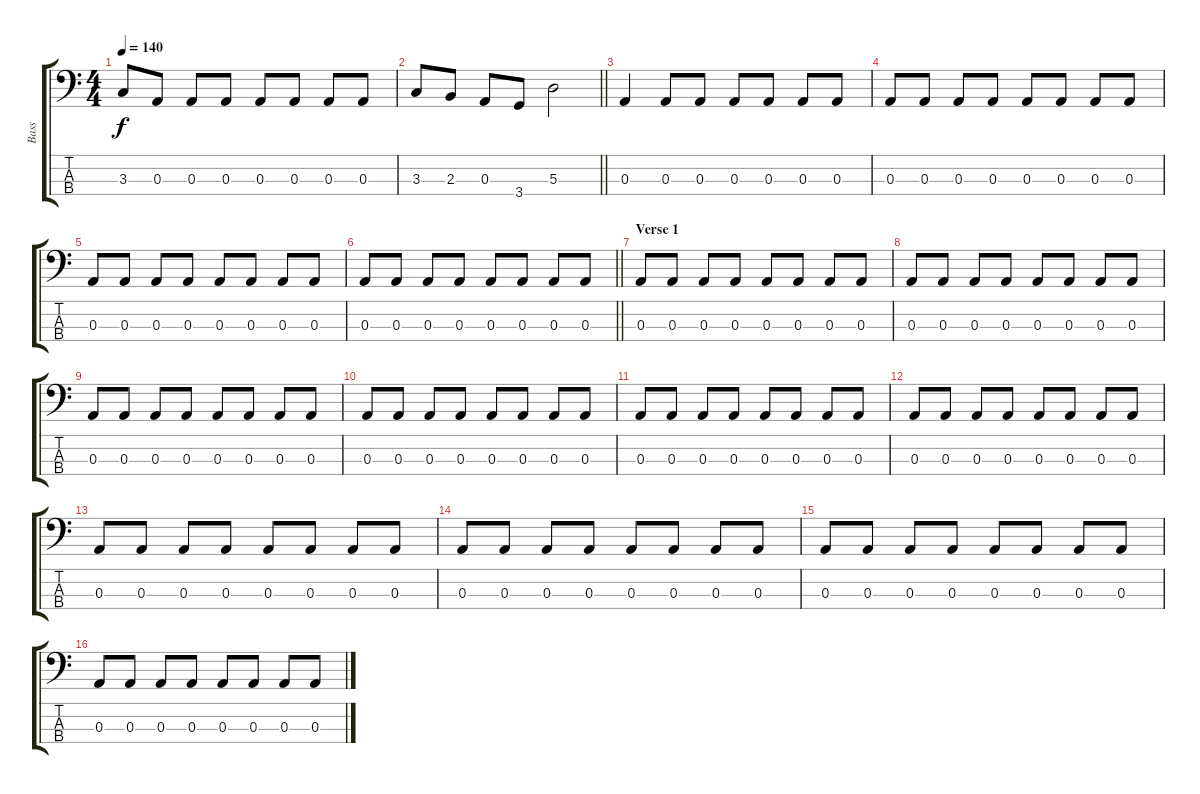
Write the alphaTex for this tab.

\track ("Bass" "Bass") {instrument electricbassfinger}
\staff {score tabs}
\tuning (G2 D2 A1 E1) {hide}
\ts (4 4)
\tempo 140
\clef f4
\ks aminor
3.3.8{dy f} 0.3.8 0.3.8 0.3.8 0.3.8 0.3.8 0.3.8 0.3.8 |
\barLineRight lightlight
3.3.8 2.3.8 0.3.8 3.4.8 5.3.2 |
0.3.4 0.3.8 0.3.8 0.3.8 0.3.8 0.3.8 0.3.8 |
0.3.8 0.3.8 0.3.8 0.3.8 0.3.8 0.3.8 0.3.8 0.3.8 |
0.3.8 0.3.8 0.3.8 0.3.8 0.3.8 0.3.8 0.3.8 0.3.8 |
\barLineRight lightlight
0.3.8 0.3.8 0.3.8 0.3.8 0.3.8 0.3.8 0.3.8 0.3.8 |
\section ("" "Verse 1")
0.3.8 0.3.8 0.3.8 0.3.8 0.3.8 0.3.8 0.3.8 0.3.8 |
0.3.8 0.3.8 0.3.8 0.3.8 0.3.8 0.3.8 0.3.8 0.3.8 |
0.3.8 0.3.8 0.3.8 0.3.8 0.3.8 0.3.8 0.3.8 0.3.8 |
0.3.8 0.3.8 0.3.8 0.3.8 0.3.8 0.3.8 0.3.8 0.3.8 |
0.3.8 0.3.8 0.3.8 0.3.8 0.3.8 0.3.8 0.3.8 0.3.8 |
0.3.8 0.3.8 0.3.8 0.3.8 0.3.8 0.3.8 0.3.8 0.3.8 |
0.3.8 0.3.8 0.3.8 0.3.8 0.3.8 0.3.8 0.3.8 0.3.8 |
0.3.8 0.3.8 0.3.8 0.3.8 0.3.8 0.3.8 0.3.8 0.3.8 |
0.3.8 0.3.8 0.3.8 0.3.8 0.3.8 0.3.8 0.3.8 0.3.8 |
0.3.8 0.3.8 0.3.8 0.3.8 0.3.8 0.3.8 0.3.8 0.3.8
